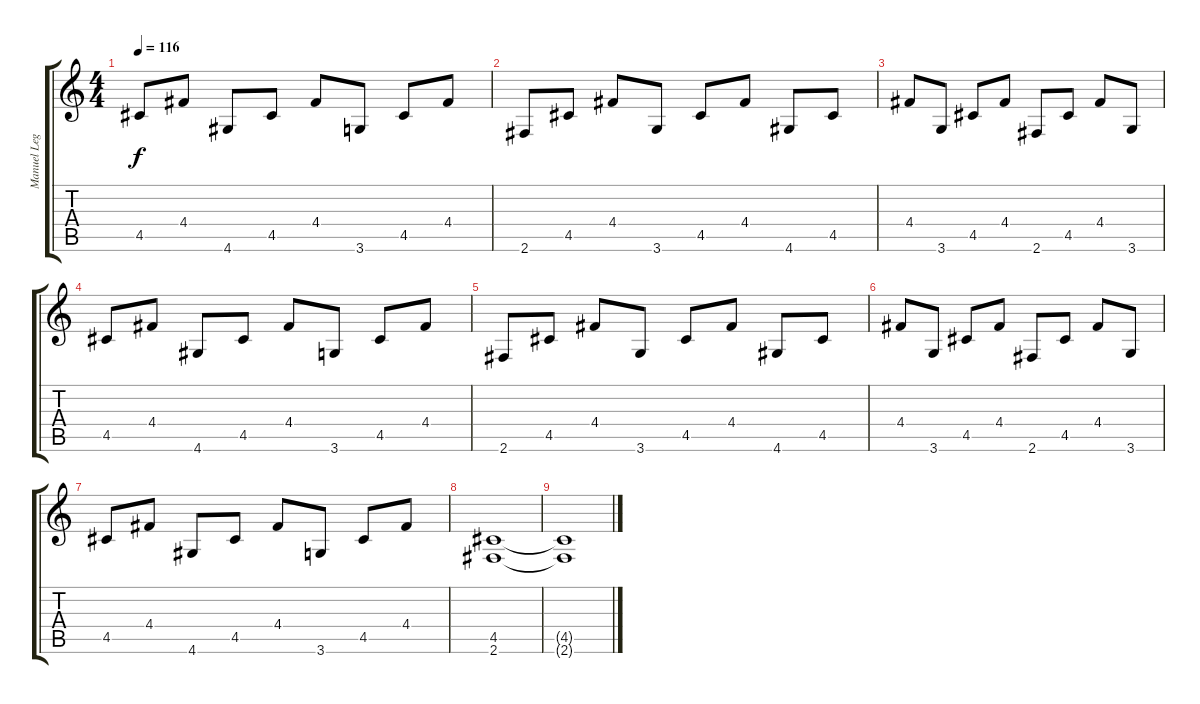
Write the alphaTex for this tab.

\track ("Manuel Legarda" "Manuel Leg") {instrument distortionguitar}
\staff {score tabs}
\tuning (E4 B3 G3 D3 A2 E2) {hide}
\ts (4 4)
\tempo 116
\clef g2
\ks c
4.5.8{dy f} 4.4.8 4.6.8 4.5.8 4.4.8 3.6.8 4.5.8 4.4.8 |
2.6.8 4.5.8 4.4.8 3.6.8 4.5.8 4.4.8 4.6.8 4.5.8 |
4.4.8 3.6.8 4.5.8 4.4.8 2.6.8 4.5.8 4.4.8 3.6.8 |
4.5.8 4.4.8 4.6.8 4.5.8 4.4.8 3.6.8 4.5.8 4.4.8 |
2.6.8 4.5.8 4.4.8 3.6.8 4.5.8 4.4.8 4.6.8 4.5.8 |
4.4.8 3.6.8 4.5.8 4.4.8 2.6.8 4.5.8 4.4.8 3.6.8 |
4.5.8 4.4.8 4.6.8 4.5.8 4.4.8 3.6.8 4.5.8 4.4.8 |
(4.5 2.6).1 |
(4.5{t} 2.6{t}).1
